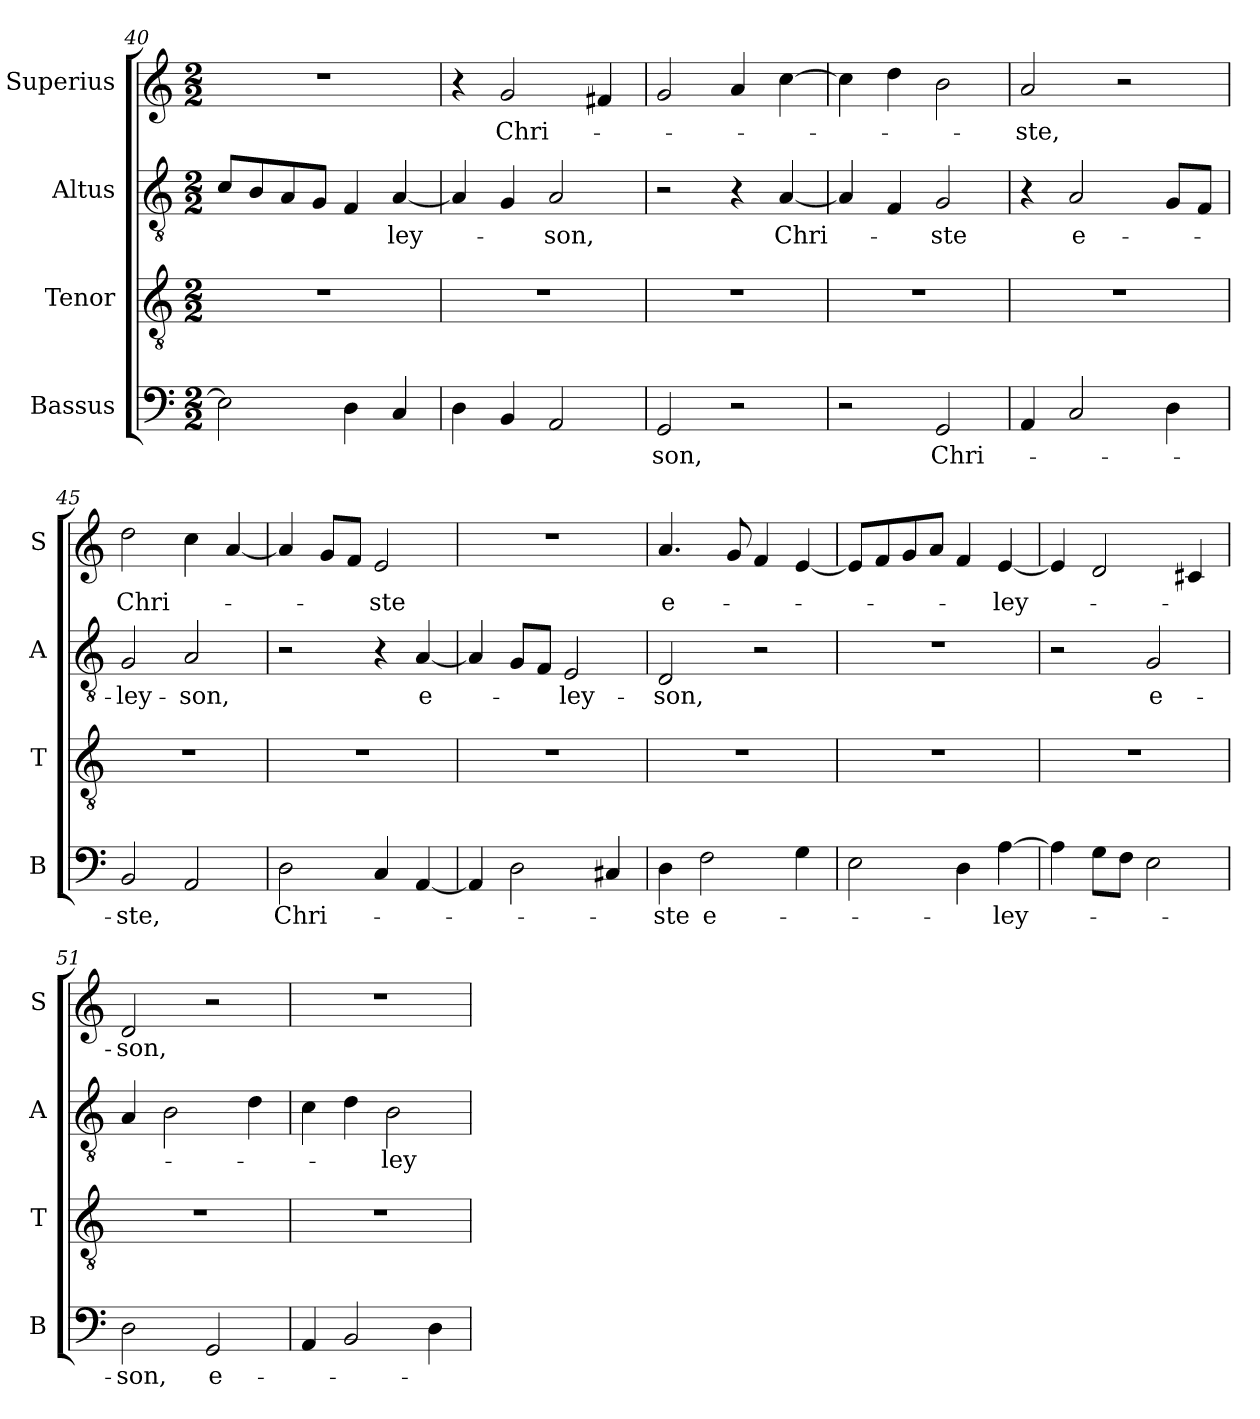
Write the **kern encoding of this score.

**kern	**text	**kern	**kern	**text	**kern	**text
*part4	*part4	*part3	*part2	*part2	*part1	*part1
*staff4	*staff4	*staff3	*staff2	*staff2	*staff1	*staff1
*I"Bassus	*	*I"Tenor	*I"Altus	*	*I"Superius	*
*I'B	*	*I'T	*I'A	*	*I'S	*
*clefF4	*	*clefGv2	*clefGv2	*	*clefG2	*
*k[]	*	*k[]	*k[]	*	*k[]	*
*M2/2	*	*M2/2	*M2/2	*	*M2/2	*
=40	=40	=40	=40	=40	=40	=40
2E]	.	1r	8cL	.	1r	.
.	.	.	8B	.	.	.
.	.	.	8A	.	.	.
.	.	.	8GJ	.	.	.
4D	.	.	4F	.	.	.
!	!	!	!	!LO:LY:i	!	!
4C	.	.	[4A	-ley-	.	.
=41	=41	=41	=41	=41	=41	=41
4D	.	1r	4A]	.	4r	.
!	!	!	!	!	!	!LO:LY:i
4BB	.	.	4G	.	2g	Chri-
!	!	!	!	!LO:LY:i	!	!
2AA	.	.	2A	-son,	.	.
.	.	.	.	.	4f#i	.
=42	=42	=42	=42	=42	=42	=42
!	!LO:LY:i	!	!	!	!	!
2GG	-son,	1r	2r	.	2g	.
2r	.	.	4r	.	4a	.
!	!	!	!	!LO:LY:i	!	!
.	.	.	[4A	Chri-	[4cc	.
=43	=43	=43	=43	=43	=43	=43
2r	.	1r	4A]	.	4cc]	.
.	.	.	4F	.	4dd	.
!	!LO:LY:i	!	!	!LO:LY:i	!	!
2GG	Chri-	.	2G	-ste	2b	.
=44	=44	=44	=44	=44	=44	=44
!	!	!	!	!	!	!LO:LY:i
4AA	.	1r	4r	.	2a	-ste,
!	!	!	!	!LO:LY:i	!	!
2C	.	.	2A	e-	.	.
.	.	.	.	.	2r	.
4D	.	.	8GL	.	.	.
.	.	.	8FJ	.	.	.
=45	=45	=45	=45	=45	=45	=45
!	!LO:LY:i	!	!	!LO:LY:i	!	!LO:LY:i
2BB	-ste,	1r	2G	-ley-	2dd	Chri-
!	!	!	!	!LO:LY:i	!	!
2AA	.	.	2A	-son,	4cc	.
.	.	.	.	.	[4a	.
=46	=46	=46	=46	=46	=46	=46
!	!LO:LY:i	!	!	!	!	!
2D	Chri-	1r	2r	.	4a]	.
.	.	.	.	.	8gL	.
.	.	.	.	.	8fJ	.
!	!	!	!	!	!	!LO:LY:i
4C	.	.	4r	.	2e	-ste
!	!	!	!	!LO:LY:i	!	!
[4AA	.	.	[4A	e-	.	.
=47	=47	=47	=47	=47	=47	=47
4AA]	.	1r	4A]	.	1r	.
2D	.	.	8GL	.	.	.
.	.	.	8FJ	.	.	.
!	!	!	!	!LO:LY:i	!	!
.	.	.	2E	-ley-	.	.
4C#X	.	.	.	.	.	.
=48	=48	=48	=48	=48	=48	=48
!	!LO:LY:i	!	!	!LO:LY:i	!	!LO:LY:i
4D	-ste	1r	2D	-son,	4.a	e-
!	!LO:LY:i	!	!	!	!	!
2F	e-	.	.	.	.	.
.	.	.	.	.	8g	.
.	.	.	2r	.	4f	.
4G	.	.	.	.	[4e	.
=49	=49	=49	=49	=49	=49	=49
2E	.	1r	1r	.	8eL]	.
.	.	.	.	.	8f	.
.	.	.	.	.	8g	.
.	.	.	.	.	8aJ	.
4D	.	.	.	.	4f	.
!	!LO:LY:i	!	!	!	!	!LO:LY:i
[4A	-ley-	.	.	.	[4e	-ley-
=50	=50	=50	=50	=50	=50	=50
4A]	.	1r	2r	.	4e]	.
8GL	.	.	.	.	2d	.
8FJ	.	.	.	.	.	.
!	!	!	!	!LO:LY:i	!	!
2E	.	.	2G	e-	.	.
.	.	.	.	.	4c#X	.
=51	=51	=51	=51	=51	=51	=51
!	!LO:LY:i	!	!	!	!	!LO:LY:i
2D	-son,	1r	4A	.	2d	-son,
.	.	.	2B	.	.	.
!	!LO:LY:i	!	!	!	!	!
2GG	e-	.	.	.	2r	.
.	.	.	4d	.	.	.
=52	=52	=52	=52	=52	=52	=52
4AA	.	1r	4c	.	1r	.
2BB	.	.	4d	.	.	.
!	!	!	!	!LO:LY:i	!	!
.	.	.	2B	-ley-	.	.
4D	.	.	.	.	.	.
=	=	=	=	=	=	=
*-	*-	*-	*-	*-	*-	*-
